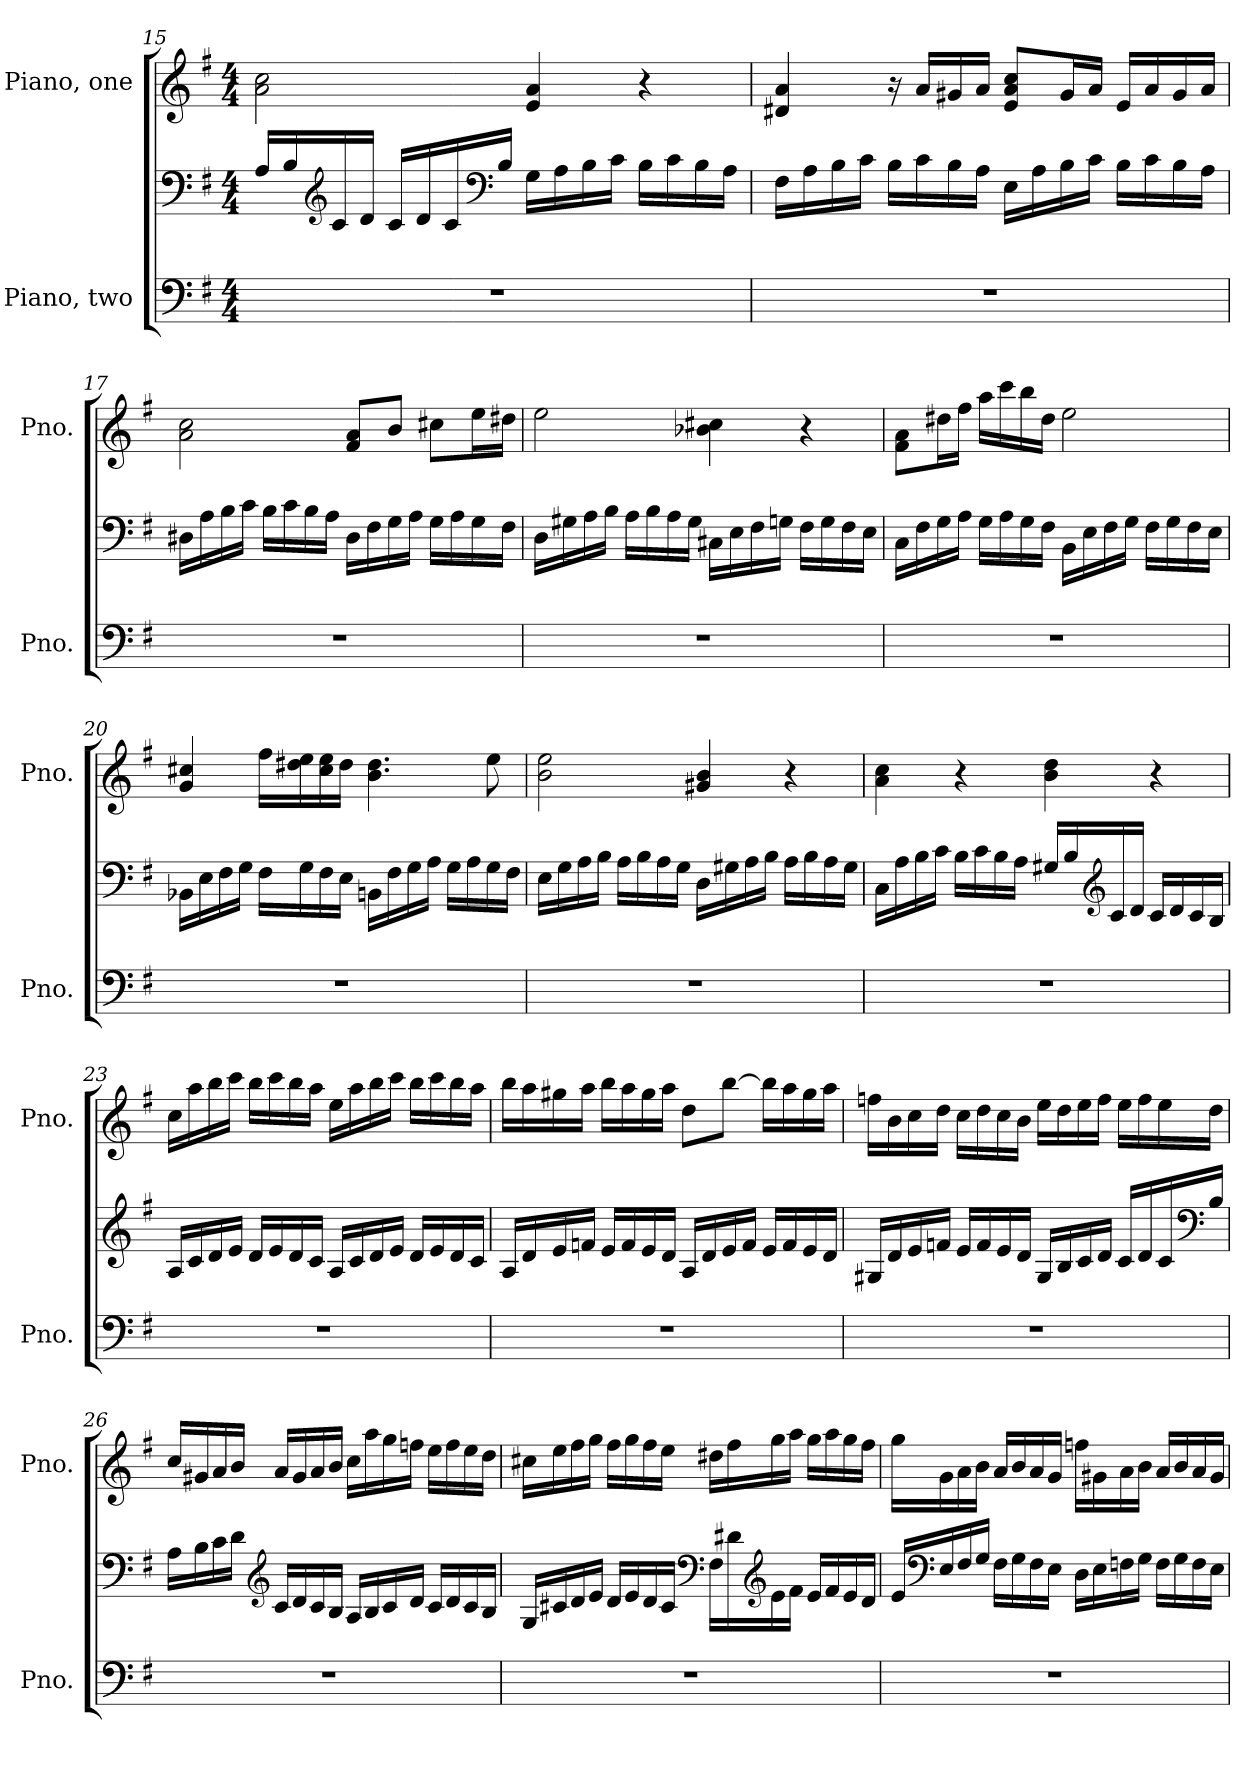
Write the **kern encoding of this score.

**kern	**kern	**kern
*part2	*part2	*part1
*staff3	*staff2	*staff1
*I"Piano, two	*	*I"Piano, one
*I'Pno.	*	*I'Pno.
!!LO:LB:g=z
*clefF4	*clefF4	*clefG2
*k[f#]	*k[f#]	*k[f#]
*M4/4	*M4/4	*M4/4
=15	=15	=15
1r	16A/LL	2a\ 2cc\
.	16B/	.
*	*clefG2	*
.	16c/	.
.	16d/JJ	.
.	16c/LL	.
.	16d/	.
.	16c/	.
*	*clefF4	*
.	16B/JJ	.
.	16G\LL	4e/ 4a/
.	16A\	.
.	16B\	.
.	16c\JJ	.
.	16B\LL	4r
.	16c\	.
.	16B\	.
.	16A\JJ	.
=16	=16	=16
1r	16F#\LL	4d#X/ 4a/
.	16A\	.
.	16B\	.
.	16c\JJ	.
.	16B\LL	16r
.	16c\	16a/LL
.	16B\	16g#X/
.	16A\JJ	16a/JJ
.	16E\LL	8e/ 8a/ 8cc/L
.	16A\	.
.	16B\	16g#/L
.	16c\JJ	16a/JJ
.	16B\LL	16e/LL
.	16c\	16a/
.	16B\	16g#/
.	16A\JJ	16a/JJ
!!LO:PB:g=z
=17	=17	=17
1r	16D#X\LL	2a\ 2cc\
.	16A\	.
.	16B\	.
.	16c\JJ	.
.	16B\LL	.
.	16c\	.
.	16B\	.
.	16A\JJ	.
.	16D#\LL	8f#/ 8a/L
.	16F#\	.
.	16G\	8b/J
.	16A\JJ	.
.	16G\LL	8cc#X\L
.	16A\	.
.	16G\	16ee\L
.	16F#\JJ	16dd#X\JJ
=18	=18	=18
1r	16D\LL	2ee\
.	16G#X\	.
.	16A\	.
.	16B\JJ	.
.	16A\LL	.
.	16B\	.
.	16A\	.
.	16G#\JJ	.
.	16C#X\LL	4b-X\ 4cc#X\
.	16E\	.
.	16F#\	.
.	16Gn\JJ	.
.	16F#\LL	4r
.	16G\	.
.	16F#\	.
.	16E\JJ	.
!!LO:LB:g=z
=19	=19	=19
1r	16C\LL	8f#\ 8a\L
.	16F#\	.
.	16G\	16dd#X\L
.	16A\JJ	16ff#\JJ
.	16G\LL	16aa\LL
.	16A\	16ccc\
.	16G\	16bb\
.	16F#\JJ	16dd#\JJ
.	16BB\LL	2ee\
.	16E\	.
.	16F#\	.
.	16G\JJ	.
.	16F#\LL	.
.	16G\	.
.	16F#\	.
.	16E\JJ	.
=20	=20	=20
1r	16BB-X\LL	4g/ 4cc#X/
.	16E\	.
.	16F#\	.
.	16G\JJ	.
.	16F#\LL	16ff#\LL
.	16G\	16dd#X\ 16ee\
.	16F#\	16cc#\ 16ee\
.	16E\JJ	16dd#\JJ
.	16BBn\LL	4.b\ 4.dd#\
.	16F#\	.
.	16G\	.
.	16A\JJ	.
.	16G\LL	.
.	16A\	.
.	16G\	8ee\
.	16F#\JJ	.
!!LO:LB:g=z
=21	=21	=21
1r	16E\LL	2b\ 2ee\
.	16G\	.
.	16A\	.
.	16B\JJ	.
.	16A\LL	.
.	16B\	.
.	16A\	.
.	16G\JJ	.
.	16D\LL	4g#X/ 4b/
.	16G#X\	.
.	16A\	.
.	16B\JJ	.
.	16A\LL	4r
.	16B\	.
.	16A\	.
.	16G#\JJ	.
=22	=22	=22
1r	16C\LL	4a\ 4cc\
.	16A\	.
.	16B\	.
.	16c\JJ	.
.	16B\LL	4r
.	16c\	.
.	16B\	.
.	16A\JJ	.
.	16G#X/LL	4b\ 4dd\
.	16B/	.
*	*clefG2	*
.	16c/	.
.	16d/JJ	.
.	16c/LL	4r
.	16d/	.
.	16c/	.
.	16B/JJ	.
!!LO:LB:g=z
=23	=23	=23
1r	16A/LL	16cc\LL
.	16c/	16aa\
.	16d/	16bb\
.	16e/JJ	16ccc\JJ
.	16d/LL	16bb\LL
.	16e/	16ccc\
.	16d/	16bb\
.	16c/JJ	16aa\JJ
.	16A/LL	16ee\LL
.	16c/	16aa\
.	16d/	16bb\
.	16e/JJ	16ccc\JJ
.	16d/LL	16bb\LL
.	16e/	16ccc\
.	16d/	16bb\
.	16c/JJ	16aa\JJ
=24	=24	=24
1r	16A/LL	16bb\LL
.	16d/	16aa\
.	16e/	16gg#X\
.	16fn/JJ	16aa\JJ
.	16e/LL	16bb\LL
.	16f/	16aa\
.	16e/	16gg#\
.	16d/JJ	16aa\JJ
.	16A/LL	8dd\L
.	16d/	.
.	16e/	[8bb\J
.	16f/JJ	.
.	16e/LL	16bb\LL]
.	16f/	16aa\
.	16e/	16gg#\
.	16d/JJ	16aa\JJ
!!LO:PB:g=z
=25	=25	=25
1r	16G#X/LL	16ffn\LL
.	16d/	16b\
.	16e/	16cc\
.	16fn/JJ	16dd\JJ
.	16e/LL	16cc\LL
.	16f/	16dd\
.	16e/	16cc\
.	16d/JJ	16b\JJ
.	16G#/LL	16ee\LL
.	16B/	16dd\
.	16c/	16ee\
.	16d/JJ	16ff\JJ
.	16c/LL	16ee\LL
.	16d/	16ff\
.	16c/	16ee\
*	*clefF4	*
.	16B/JJ	16dd\JJ
=26	=26	=26
1r	16A\LL	16cc/LL
.	16B\	16g#X/
.	16c\	16a/
.	16d\JJ	16b/JJ
*	*clefG2	*
.	16c/LL	16a/LL
.	16d/	16g#/
.	16c/	16a/
.	16B/JJ	16b/JJ
.	16A/LL	16cc\LL
.	16B/	16aa\
.	16c/	16gg\
.	16d/JJ	16ffn\JJ
.	16c/LL	16ee\LL
.	16d/	16ff\
.	16c/	16ee\
.	16B/JJ	16dd\JJ
!!LO:LB:g=z
=27	=27	=27
1r	16G/LL	16cc#X\LL
.	16c#X/	16ee\
.	16d/	16ff#\
.	16e/JJ	16gg\JJ
.	16d/LL	16ff#\LL
.	16e/	16gg\
.	16d/	16ff#\
.	16c#/JJ	16ee\JJ
*	*clefF4	*
.	16F#\LL	16dd#X\LL
.	16d#X\	16ff#\
*	*clefG2	*
.	16e\	16gg\
.	16f#\JJ	16aa\JJ
.	16e/LL	16gg\LL
.	16f#/	16aa\
.	16e/	16gg\
.	16d#/JJ	16ff#\JJ
=28	=28	=28
1r	16e/LL	16gg\LL
*	*clefF4	*
.	16E/	16g\
.	16F#/	16a\
.	16G/JJ	16b\JJ
.	16F#\LL	16a/LL
.	16G\	16b/
.	16F#\	16a/
.	16E\JJ	16g/JJ
.	16D\LL	16ffn\LL
.	16E\	16g#X\
.	16Fn\	16a\
.	16G\JJ	16b\JJ
.	16F\LL	16a/LL
.	16G\	16b/
.	16F\	16a/
.	16E\JJ	16g#/JJ
=	=	=
*-	*-	*-
